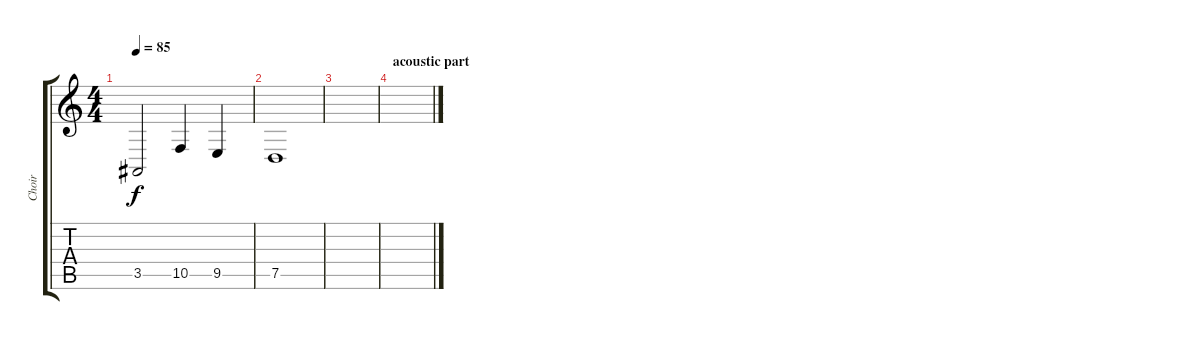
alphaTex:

\track ("Choir" "Choir") {instrument choiraahs}
\staff {score tabs}
\tuning (D4 A3 F3 C3 G2 D2) {hide}
\ts (4 4)
\tempo 85
\clef g2
\ks c
3.5.2{dy f} 10.5.4 9.5.4 |
7.5.1 |
|
\section ("" "acoustic part")
